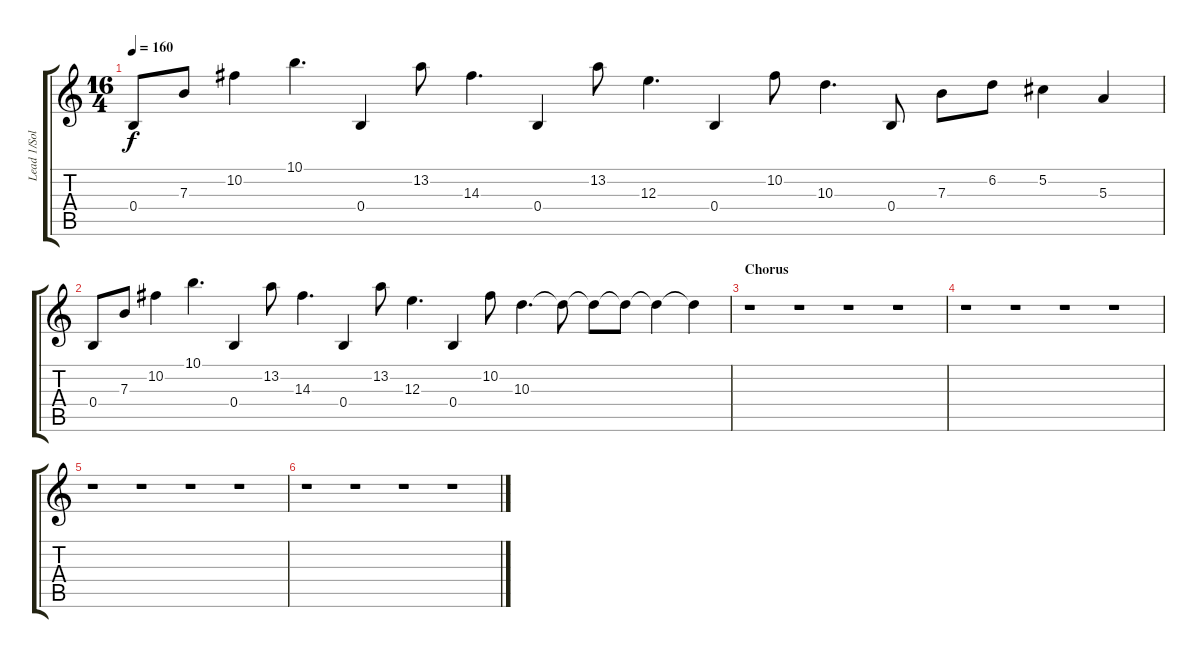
\track ("Lead 1/Solo" "Lead 1/Sol") {instrument overdrivenguitar}
\staff {score tabs}
\tuning (Db4 Ab3 E3 B2 Gb2 B1) {hide}
\ts (16 4)
\tempo 160
\clef g2
\ks c
0.4.8{dy f} 7.3.8 10.2.4 10.1.4{d} 0.4.4 13.2.8 14.3.4{d} 0.4.4 13.2.8 12.3.4{d} 0.4.4 10.2.8 10.3.4{d} 0.4.8 7.3.8 6.2.8 5.2.4 5.3.4 |
0.4.8 7.3.8 10.2.4 10.1.4{d} 0.4.4 13.2.8 14.3.4{d} 0.4.4 13.2.8 12.3.4{d} 0.4.4 10.2.8 10.3.4{d} 10.3{t}.8 10.3{t}.8 10.3{t}.8 10.3{t}.4 10.3{t}.4 |
\section ("" "Chorus")
r.1 r.1 r.1 r.1 |
r.1 r.1 r.1 r.1 |
r.1 r.1 r.1 r.1 |
r.1 r.1 r.1 r.1
